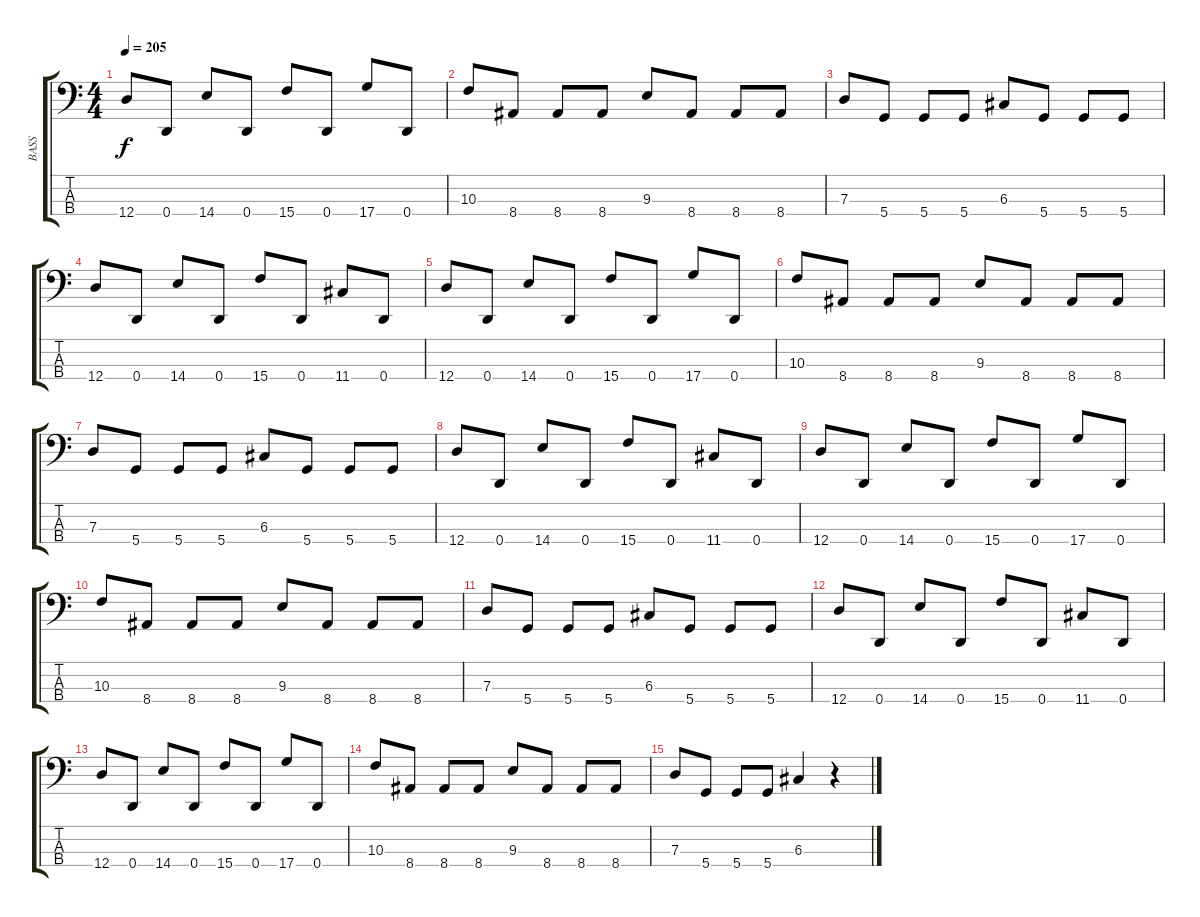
\track ("BASS" "BASS") {instrument electricbassfinger}
\staff {score tabs}
\tuning (F2 C2 G1 D1) {hide}
\ts (4 4)
\tempo 205
\clef f4
\ks c
12.4.8{dy f} 0.4.8 14.4.8 0.4.8 15.4.8 0.4.8 17.4.8 0.4.8 |
10.3.8 8.4.8 8.4.8 8.4.8 9.3.8 8.4.8 8.4.8 8.4.8 |
7.3.8 5.4.8 5.4.8 5.4.8 6.3.8 5.4.8 5.4.8 5.4.8 |
12.4.8 0.4.8 14.4.8 0.4.8 15.4.8 0.4.8 11.4.8 0.4.8 |
12.4.8 0.4.8 14.4.8 0.4.8 15.4.8 0.4.8 17.4.8 0.4.8 |
10.3.8 8.4.8 8.4.8 8.4.8 9.3.8 8.4.8 8.4.8 8.4.8 |
7.3.8 5.4.8 5.4.8 5.4.8 6.3.8 5.4.8 5.4.8 5.4.8 |
12.4.8 0.4.8 14.4.8 0.4.8 15.4.8 0.4.8 11.4.8 0.4.8 |
12.4.8 0.4.8 14.4.8 0.4.8 15.4.8 0.4.8 17.4.8 0.4.8 |
10.3.8 8.4.8 8.4.8 8.4.8 9.3.8 8.4.8 8.4.8 8.4.8 |
7.3.8 5.4.8 5.4.8 5.4.8 6.3.8 5.4.8 5.4.8 5.4.8 |
12.4.8 0.4.8 14.4.8 0.4.8 15.4.8 0.4.8 11.4.8 0.4.8 |
12.4.8 0.4.8 14.4.8 0.4.8 15.4.8 0.4.8 17.4.8 0.4.8 |
10.3.8 8.4.8 8.4.8 8.4.8 9.3.8 8.4.8 8.4.8 8.4.8 |
7.3.8 5.4.8 5.4.8 5.4.8 6.3.4 r.4
